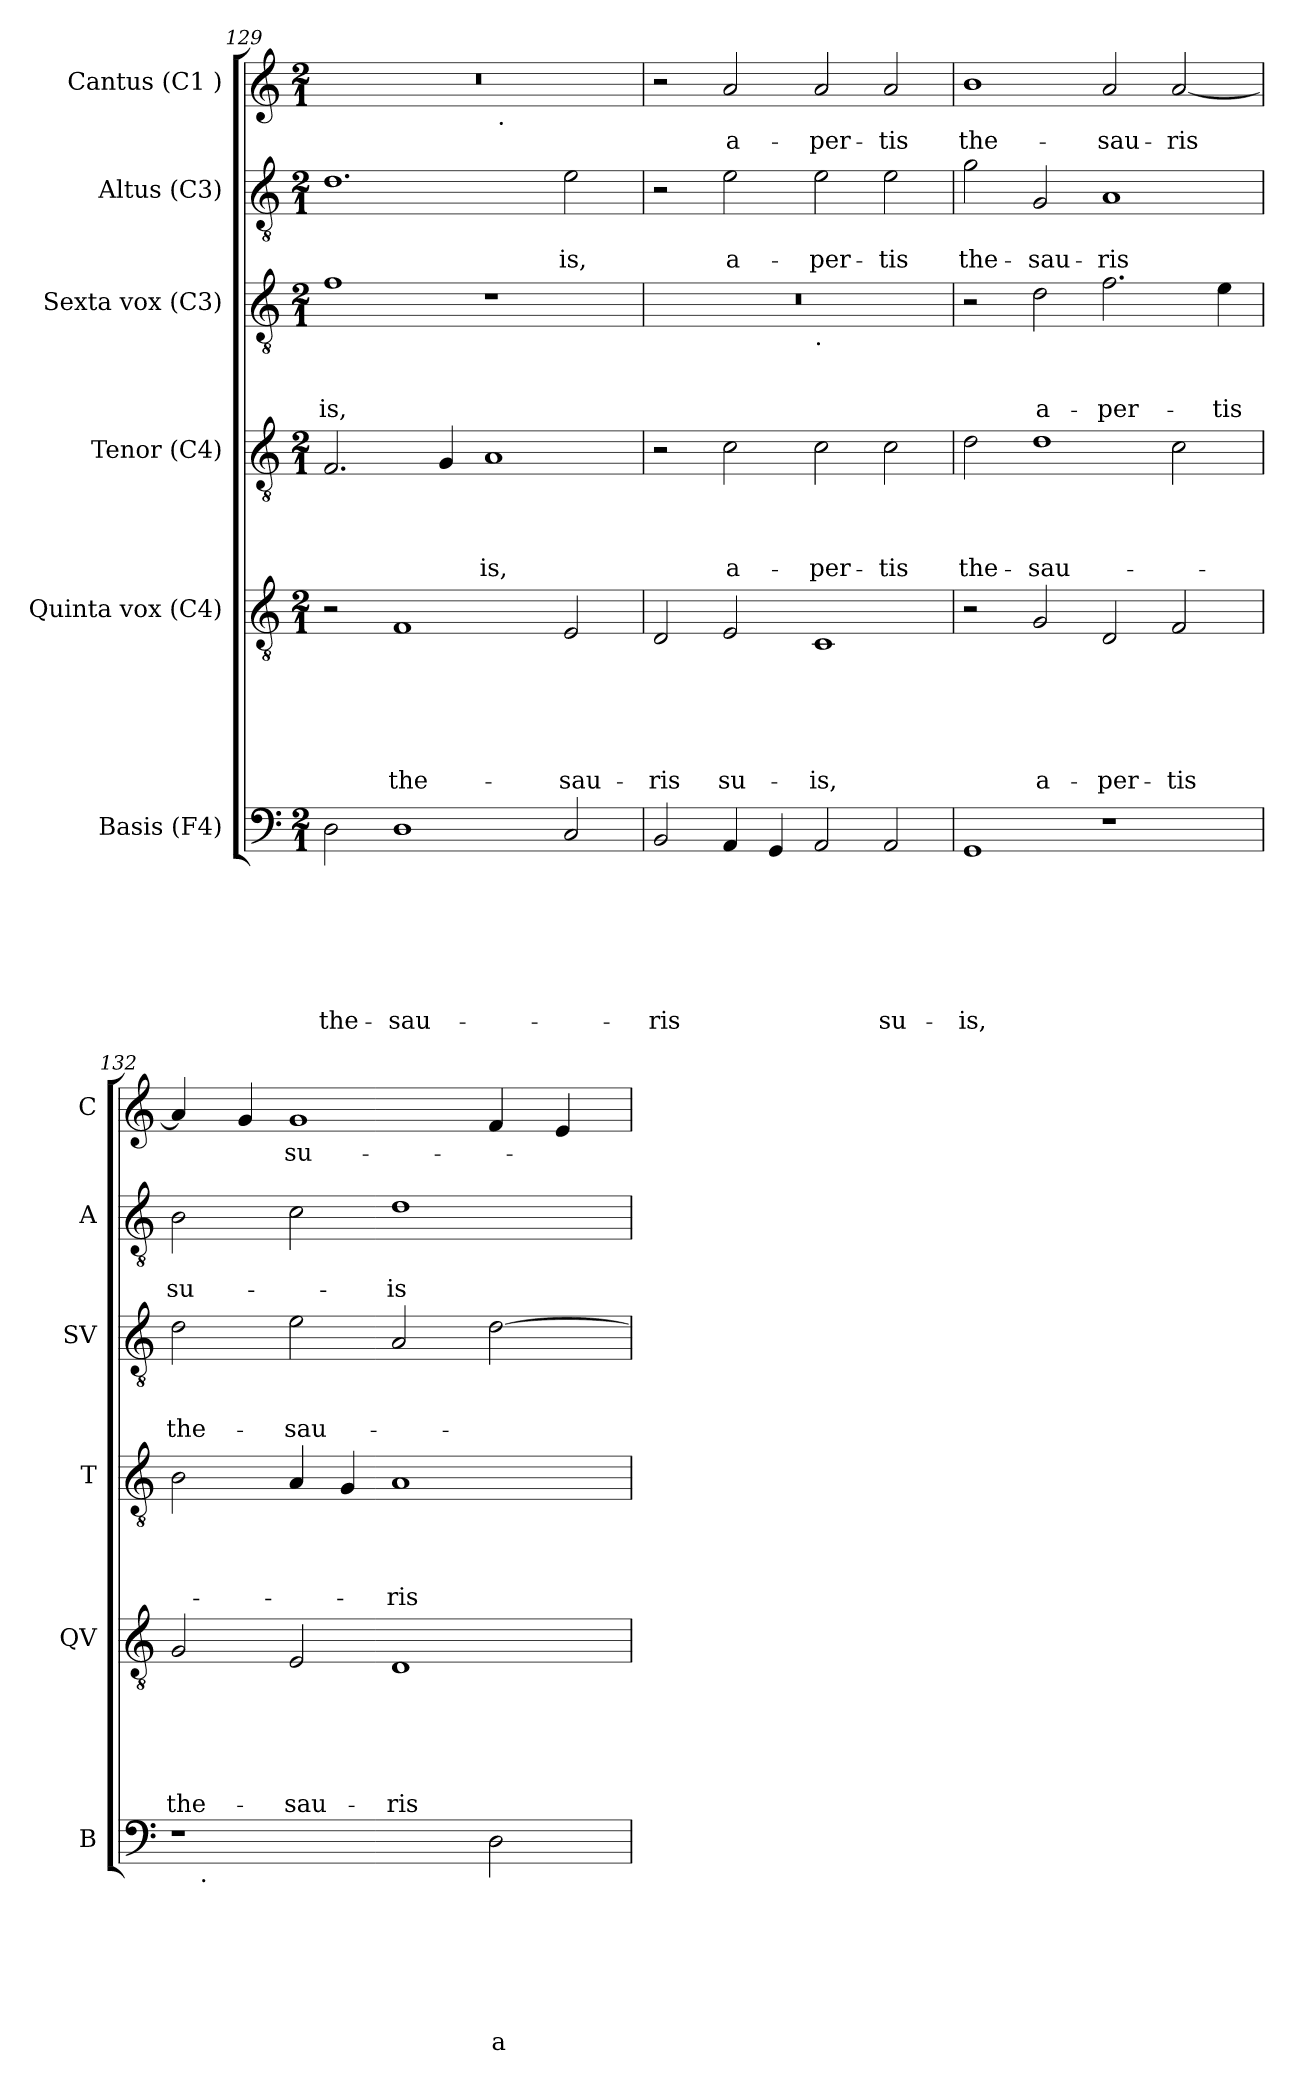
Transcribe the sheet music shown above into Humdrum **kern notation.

**kern	**text	**text	**text	**text	**text	**text	**text	**kern	**text	**text	**text	**text	**text	**text	**kern	**text	**text	**text	**text	**kern	**text	**text	**text	**kern	**text	**text	**kern	**text
*part6	*part6	*part6	*part6	*part6	*part6	*part6	*part6	*part5	*part5	*part5	*part5	*part5	*part5	*part5	*part4	*part4	*part4	*part4	*part4	*part3	*part3	*part3	*part3	*part2	*part2	*part2	*part1	*part1
*staff6	*staff6	*staff6	*staff6	*staff6	*staff6	*staff6	*staff6	*staff5	*staff5	*staff5	*staff5	*staff5	*staff5	*staff5	*staff4	*staff4	*staff4	*staff4	*staff4	*staff3	*staff3	*staff3	*staff3	*staff2	*staff2	*staff2	*staff1	*staff1
*I"Basis (F4)	*	*	*	*	*	*	*	*I"Quinta vox (C4)	*	*	*	*	*	*	*I"Tenor (C4)	*	*	*	*	*I"Sexta vox (C3)	*	*	*	*I"Altus (C3)	*	*	*I"Cantus (C1 )	*
*I'B	*	*	*	*	*	*	*	*I'QV	*	*	*	*	*	*	*I'T	*	*	*	*	*I'SV	*	*	*	*I'A	*	*	*I'C	*
!!LO:LB:g=z
*clefF4	*	*	*	*	*	*	*	*clefGv2	*	*	*	*	*	*	*clefGv2	*	*	*	*	*clefGv2	*	*	*	*clefGv2	*	*	*clefG2	*
*k[]	*	*	*	*	*	*	*	*k[]	*	*	*	*	*	*	*k[]	*	*	*	*	*k[]	*	*	*	*k[]	*	*	*k[]	*
*C:	*	*	*	*	*	*	*	*C:	*	*	*	*	*	*	*C:	*	*	*	*	*C:	*	*	*	*C:	*	*	*C:	*
*M2/1	*	*	*	*	*	*	*	*M2/1	*	*	*	*	*	*	*M2/1	*	*	*	*	*M2/1	*	*	*	*M2/1	*	*	*M2/1	*
=129	=129	=129	=129	=129	=129	=129	=129	=129	=129	=129	=129	=129	=129	=129	=129	=129	=129	=129	=129	=129	=129	=129	=129	=129	=129	=129	=129	=129
!	!	!	!	!	!	!	!LO:LY:b	!	!	!	!	!	!	!	!	!	!	!	!	!	!	!	!LO:LY:b	!	!	!	!	!
*	*	*	*	*	*	*	*	*	*	*	*	*	*	*	*	*	*	*	*	*	*	*	*	*	*	*	*^	*
2D\	.	.	.	.	.	.	the-	2r	.	.	.	.	.	.	2.F/	.	.	.	.	1f	.	.	-is,	1.d	.	.	0r	1ryy	.
!	!	!	!	!	!	!	!LO:LY:b	!	!	!	!	!	!	!LO:LY:b	!	!	!	!	!	!	!	!	!	!	!	!	!	!	!
1D	.	.	.	.	.	.	-sau-	1F	.	.	.	.	.	the-	.	.	.	.	.	.	.	.	.	.	.	.	.	.	.
.	.	.	.	.	.	.	.	.	.	.	.	.	.	.	4G/	.	.	.	.	.	.	.	.	.	.	.	.	.	.
!	!	!	!	!	!	!	!	!	!	!	!	!	!	!	!	!	!	!	!LO:LY:b	!	!	!	!	!	!	!	!	!	!
.	.	.	.	.	.	.	.	.	.	.	.	.	.	.	1A	.	.	.	-is,	1r	.	.	.	.	.	.	.	32ryy	.
!	!	!	!	!	!	!	!	!	!	!	!	!	!	!	!	!	!	!	!	!	!	!	!	!	!	!	!	!LO:TX:b:t=.	!
.	.	.	.	.	.	.	.	.	.	.	.	.	.	.	.	.	.	.	.	.	.	.	.	.	.	.	.	2ryy	.
!	!	!	!	!	!	!	!	!	!	!	!	!	!	!LO:LY:b	!	!	!	!	!	!	!	!	!	!	!	!LO:LY:b	!	!	!
2C/	.	.	.	.	.	.	.	2E/	.	.	.	.	.	-sau-	.	.	.	.	.	.	.	.	.	2e\	.	-is,	.	.	.
.	.	.	.	.	.	.	.	.	.	.	.	.	.	.	.	.	.	.	.	.	.	.	.	.	.	.	.	4...ryy	.
=130	=130	=130	=130	=130	=130	=130	=130	=130	=130	=130	=130	=130	=130	=130	=130	=130	=130	=130	=130	=130	=130	=130	=130	=130	=130	=130	=130	=130	=130
!	!	!	!	!	!	!	!LO:LY:b	!	!	!	!	!	!	!LO:LY:b	!	!	!	!	!	!	!	!	!	!	!	!	!	!	!
*	*	*	*	*	*	*	*	*	*	*	*	*	*	*	*	*	*	*	*	*^	*	*	*	*	*	*	*v	*v	*
2BB/	.	.	.	.	.	.	-ris	2D/	.	.	.	.	.	-ris	2r	.	.	.	.	0r	1ryy	.	.	.	2r	.	.	2r	.
!	!	!	!	!	!	!	!	!	!	!	!	!	!	!LO:LY:b	!	!	!	!	!LO:LY:b	!	!	!	!	!	!	!	!LO:LY:b	!	!LO:LY:b
4AA/	.	.	.	.	.	.	.	2E/	.	.	.	.	.	su-	2c\	.	.	.	a-	.	.	.	.	.	2e\	.	a-	2a/	a-
4GG/	.	.	.	.	.	.	.	.	.	.	.	.	.	.	.	.	.	.	.	.	.	.	.	.	.	.	.	.	.
!	!	!	!	!	!	!	!	!	!	!	!	!	!	!	!	!	!	!	!	!	!LO:TX:b:t=.	!	!	!	!	!	!	!	!
!	!	!	!	!	!	!	!	!	!	!	!	!	!	!LO:LY:b	!	!	!	!	!LO:LY:b	!	!	!	!	!	!	!	!LO:LY:b	!	!LO:LY:b
2AA/	.	.	.	.	.	.	.	1C	.	.	.	.	.	-is,	2c\	.	.	.	-per-	.	1ryy	.	.	.	2e\	.	-per-	2a/	-per-
!	!	!	!	!	!	!	!LO:LY:b	!	!	!	!	!	!	!	!	!	!	!	!LO:LY:b	!	!	!	!	!	!	!	!LO:LY:b	!	!LO:LY:b
2AA/	.	.	.	.	.	.	su-	.	.	.	.	.	.	.	2c\	.	.	.	-tis	.	.	.	.	.	2e\	.	-tis	2a/	-tis
=131	=131	=131	=131	=131	=131	=131	=131	=131	=131	=131	=131	=131	=131	=131	=131	=131	=131	=131	=131	=131	=131	=131	=131	=131	=131	=131	=131	=131	=131
!	!	!	!	!	!	!	!LO:LY:b	!	!	!	!	!	!	!	!	!	!	!	!LO:LY:b	!	!	!	!	!	!	!	!LO:LY:b	!	!LO:LY:b
*	*	*	*	*	*	*	*	*	*	*	*	*	*	*	*	*	*	*	*	*v	*v	*	*	*	*	*	*	*	*
1GG	.	.	.	.	.	.	-is,	2r	.	.	.	.	.	.	2d\	.	.	.	the-	2r	.	.	.	2g\	.	the-	1b	the-
!	!	!	!	!	!	!	!	!	!	!	!	!	!	!LO:LY:b	!	!	!	!	!LO:LY:b	!	!	!	!LO:LY:b	!	!	!LO:LY:b	!	!
.	.	.	.	.	.	.	.	2G/	.	.	.	.	.	a-	1d	.	.	.	-sau-	2d\	.	.	a-	2G/	.	-sau-	.	.
!	!	!	!	!	!	!	!	!	!	!	!	!	!	!LO:LY:b	!	!	!	!	!	!	!	!	!LO:LY:b	!	!	!LO:LY:b	!	!LO:LY:b
1r	.	.	.	.	.	.	.	2D/	.	.	.	.	.	-per-	.	.	.	.	.	2.f\	.	.	-per-	1A	.	-ris	2a/	-sau-
!	!	!	!	!	!	!	!	!	!	!	!	!	!	!LO:LY:b	!	!	!	!	!	!	!	!	!	!	!	!	!	!LO:LY:b
.	.	.	.	.	.	.	.	2F/	.	.	.	.	.	-tis	2c\	.	.	.	.	.	.	.	.	.	.	.	[<2a/	-ris
!	!	!	!	!	!	!	!	!	!	!	!	!	!	!	!	!	!	!	!	!	!	!	!LO:LY:b	!	!	!	!	!
.	.	.	.	.	.	.	.	.	.	.	.	.	.	.	.	.	.	.	.	4e\	.	.	-tis	.	.	.	.	.
=132	=132	=132	=132	=132	=132	=132	=132	=132	=132	=132	=132	=132	=132	=132	=132	=132	=132	=132	=132	=132	=132	=132	=132	=132	=132	=132	=132	=132
!	!	!	!	!	!	!	!	!	!	!	!	!	!	!LO:LY:b	!	!	!	!	!	!	!	!	!LO:LY:b	!	!	!LO:LY:b	!	!
*^	*	*	*	*	*	*	*	*	*	*	*	*	*	*	*	*	*	*	*	*	*	*	*	*	*	*	*	*
1r	16.ryy	.	.	.	.	.	.	.	2G/	.	.	.	.	.	the-	2B\	.	.	.	.	2d\	.	.	the-	2B\	.	su-	4a/]	.
!	!LO:TX:b:t=.	!	!	!	!	!	!	!	!	!	!	!	!	!	!	!	!	!	!	!	!	!	!	!	!	!	!	!	!
.	1ryy	.	.	.	.	.	.	.	.	.	.	.	.	.	.	.	.	.	.	.	.	.	.	.	.	.	.	.	.
.	.	.	.	.	.	.	.	.	.	.	.	.	.	.	.	.	.	.	.	.	.	.	.	.	.	.	.	4g/	.
!	!	!	!	!	!	!	!	!	!	!	!	!	!	!	!LO:LY:b	!	!	!	!	!	!	!	!	!LO:LY:b	!	!	!	!	!LO:LY:b
.	.	.	.	.	.	.	.	.	2E/	.	.	.	.	.	-sau-	4A/	.	.	.	.	2e\	.	.	-sau-	2c\	.	.	1g	su-
.	.	.	.	.	.	.	.	.	.	.	.	.	.	.	.	4G/	.	.	.	.	.	.	.	.	.	.	.	.	.
!	!	!	!	!	!	!	!	!	!	!	!	!	!	!	!LO:LY:b	!	!	!	!	!LO:LY:b	!	!	!	!	!	!	!LO:LY:b:rj	!	!
2ryy	.	.	.	.	.	.	.	.	1D	.	.	.	.	.	-ris	1A	.	.	.	-ris	2A/	.	.	.	1d	.	-is	.	.
.	2ryy	.	.	.	.	.	.	.	.	.	.	.	.	.	.	.	.	.	.	.	.	.	.	.	.	.	.	.	.
!	!	!	!	!	!	!	!	!LO:LY:b	!	!	!	!	!	!	!	!	!	!	!	!	!	!	!	!	!	!	!	!	!
2D\	.	.	.	.	.	.	.	a-	.	.	.	.	.	.	.	.	.	.	.	.	[>2d\	.	.	.	.	.	.	4f/	.
.	4ryy	.	.	.	.	.	.	.	.	.	.	.	.	.	.	.	.	.	.	.	.	.	.	.	.	.	.	.	.
.	.	.	.	.	.	.	.	.	.	.	.	.	.	.	.	.	.	.	.	.	.	.	.	.	.	.	.	4e/	.
.	8ryy	.	.	.	.	.	.	.	.	.	.	.	.	.	.	.	.	.	.	.	.	.	.	.	.	.	.	.	.
.	32ryy	.	.	.	.	.	.	.	.	.	.	.	.	.	.	.	.	.	.	.	.	.	.	.	.	.	.	.	.
*v	*v	*	*	*	*	*	*	*	*	*	*	*	*	*	*	*	*	*	*	*	*	*	*	*	*	*	*	*	*
=	=	=	=	=	=	=	=	=	=	=	=	=	=	=	=	=	=	=	=	=	=	=	=	=	=	=	=	=
*-	*-	*-	*-	*-	*-	*-	*-	*-	*-	*-	*-	*-	*-	*-	*-	*-	*-	*-	*-	*-	*-	*-	*-	*-	*-	*-	*-	*-
